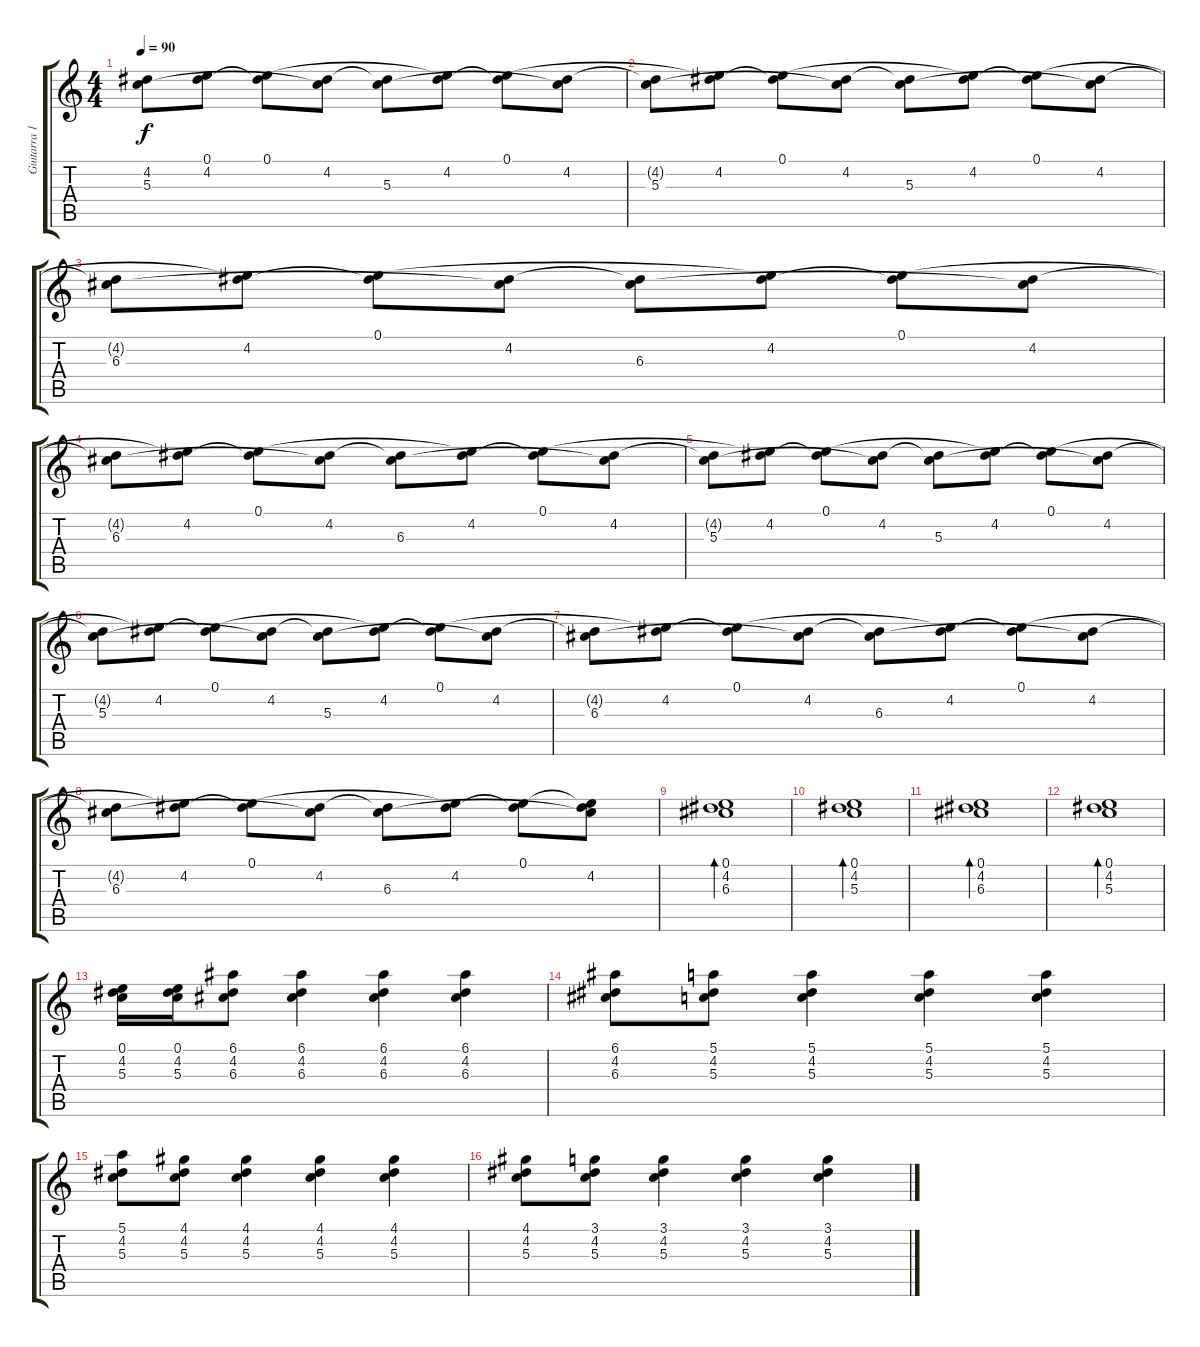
\track ("Guitarra 1" "Guitarra 1") {instrument acousticguitarsteel}
\staff {score tabs}
\tuning (E4 B3 G3 D3 A2 E2) {hide}
\ts (4 4)
\tempo 90
\clef g2
\ks c
(4.2{t} 5.3).8{dy f instrument distortionguitar} (0.1{t} 4.2).8 (0.1 4.2{t}).8 (4.2 5.3{t}).8 (4.2{t} 5.3).8 (0.1{t} 4.2).8 (0.1 4.2{t}).8 (4.2 5.3{t}).8 |
(4.2{t} 5.3).8 (0.1{t} 4.2).8 (0.1 4.2{t}).8 (4.2 5.3{t}).8 (4.2{t} 5.3).8 (0.1{t} 4.2).8 (0.1 4.2{t}).8 (4.2 5.3{t}).8 |
(4.2{t} 6.3).8 (0.1{t} 4.2).8 (0.1 4.2{t}).8 (4.2 6.3{t}).8 (4.2{t} 6.3).8 (0.1{t} 4.2).8 (0.1 4.2{t}).8 (4.2 6.3{t}).8 |
(4.2{t} 6.3).8 (0.1{t} 4.2).8 (0.1 4.2{t}).8 (4.2 6.3{t}).8 (4.2{t} 6.3).8 (0.1{t} 4.2).8 (0.1 4.2{t}).8 (4.2 6.3{t}).8 |
(4.2{t} 5.3).8 (0.1{t} 4.2).8 (0.1 4.2{t}).8 (4.2 5.3{t}).8 (4.2{t} 5.3).8 (0.1{t} 4.2).8 (0.1 4.2{t}).8 (4.2 5.3{t}).8 |
(4.2{t} 5.3).8 (0.1{t} 4.2).8 (0.1 4.2{t}).8 (4.2 5.3{t}).8 (4.2{t} 5.3).8 (0.1{t} 4.2).8 (0.1 4.2{t}).8 (4.2 5.3{t}).8 |
(4.2{t} 6.3).8 (0.1{t} 4.2).8 (0.1 4.2{t}).8 (4.2 6.3{t}).8 (4.2{t} 6.3).8 (0.1{t} 4.2).8 (0.1 4.2{t}).8 (4.2 6.3{t}).8 |
(4.2{t} 6.3).8 (0.1{t} 4.2).8 (0.1 4.2{t}).8 (4.2 6.3{t}).8 (4.2{t} 6.3).8 (0.1{t} 4.2).8 (0.1 4.2{t}).8 (0.1{t} 4.2 6.3{t}).8 |
(0.1 4.2 6.3).1{bd 240 instrument acousticguitarsteel} |
(0.1 4.2 5.3).1{bd 240} |
(0.1 4.2 6.3).1{bd 240} |
(0.1 4.2 5.3).1{bd 240} |
(0.1 4.2 5.3).16 (0.1 4.2 5.3).16 (6.1 4.2 6.3).8 (6.1 4.2 6.3).4 (6.1 4.2 6.3).4 (6.1 4.2 6.3).4 |
(6.1 4.2 6.3).8 (5.1 4.2 5.3).8 (5.1 4.2 5.3).4 (5.1 4.2 5.3).4 (5.1 4.2 5.3).4 |
(5.1 4.2 5.3).8 (4.1 4.2 5.3).8 (4.1 4.2 5.3).4 (4.1 4.2 5.3).4 (4.1 4.2 5.3).4 |
(4.1 4.2 5.3).8 (3.1 4.2 5.3).8 (3.1 4.2 5.3).4 (3.1 4.2 5.3).4 (3.1 4.2 5.3).4
